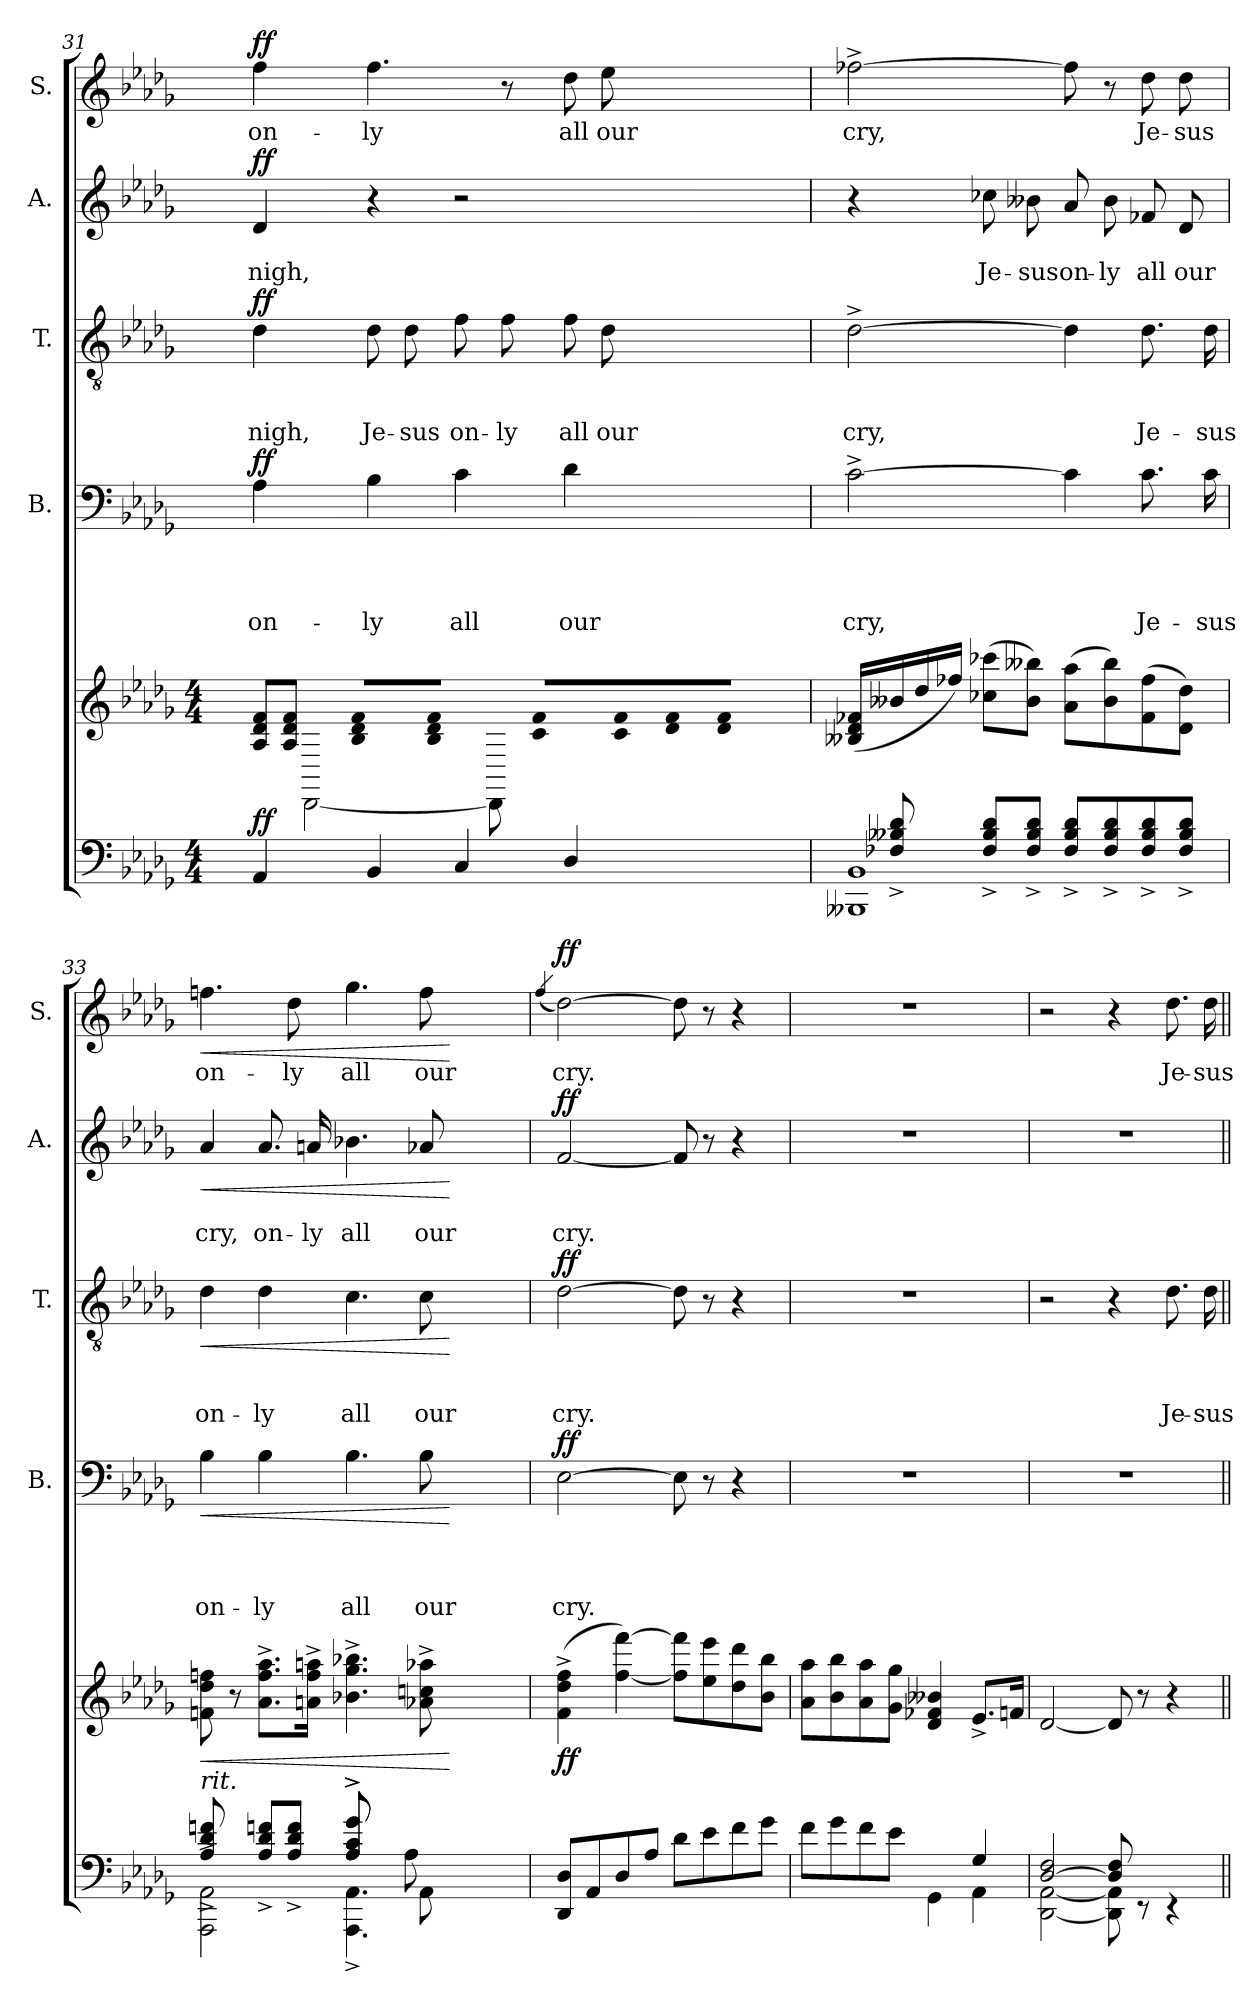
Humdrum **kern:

**kern	**dynam	**kern	**dynam	**kern	**text	**text	**text	**text	**dynam	**kern	**text	**text	**text	**dynam	**kern	**text	**text	**dynam	**kern	**text	**dynam
*part6	*part6	*part5	*part5	*part4	*part4	*part4	*part4	*part4	*part4	*part3	*part3	*part3	*part3	*part3	*part2	*part2	*part2	*part2	*part1	*part1	*part1
*staff6	*staff6	*staff5	*staff5	*staff4	*staff4	*staff4	*staff4	*staff4	*staff4	*staff3	*staff3	*staff3	*staff3	*staff3	*staff2	*staff2	*staff2	*staff2	*staff1	*staff1	*staff1
*	*	*	*	*I"B.	*	*	*	*	*	*I"T.	*	*	*	*	*I"A.	*	*	*	*I"S.	*	*
*	*	*	*	*I'B.	*	*	*	*	*	*I'T.	*	*	*	*	*I'A.	*	*	*	*I'S.	*	*
!!LO:PB:g=z
*clefF4	*	*clefG2	*	*clefF4	*	*	*	*	*	*clefGv2	*	*	*	*	*clefG2	*	*	*	*clefG2	*	*
*k[b-e-a-d-g-]	*	*k[b-e-a-d-g-]	*	*k[b-e-a-d-g-]	*	*	*	*	*	*k[b-e-a-d-g-]	*	*	*	*	*k[b-e-a-d-g-]	*	*	*	*k[b-e-a-d-g-]	*	*
*D-:	*	*D-:	*	*D-:	*	*	*	*	*	*D-:	*	*	*	*	*D-:	*	*	*	*D-:	*	*
*M4/4	*	*M4/4	*	*	*	*	*	*	*	*	*	*	*	*	*	*	*	*	*	*	*
*	*	*Xtuplet	*	*	*	*	*	*	*	*	*	*	*	*	*	*	*	*	*	*	*
=31	=31	=31	=31	=31	=31	=31	=31	=31	=31	=31	=31	=31	=31	=31	=31	=31	=31	=31	=31	=31	=31
*	*	*^	*	*	*	*	*	*	*	*	*	*	*	*	*	*	*	*	*	*	*
!	!LO:DY:a	!	!	!	!	!	!	!	!LO:LY:b	!LO:DY:a	!	!	!	!LO:LY:b	!LO:DY:a	!	!	!LO:LY:b	!LO:DY:a	!	!LO:LY:b	!LO:DY:a
4AA-/	ff	12A-/ 12d-/ 12f/L	48%5ryy	.	4A-\	.	.	.	on-	ff	4d-\	.	.	nigh,	ff	4d-/	.	nigh,	ff	4ff\	on-	ff
.	.	12A-/ 12d-/ 12f/J	.	.	.	.	.	.	.	.	.	.	.	.	.	.	.	.	.	.	.	.
.	.	.	[<2DD-\	.	.	.	.	.	.	.	.	.	.	.	.	.	.	.	.	.	.	.
.	.	96%5ryy	.	.	.	.	.	.	.	.	.	.	.	.	.	.	.	.	.	.	.	.
.	.	12B-/ 12d-/ 12f/L	.	.	.	.	.	.	.	.	.	.	.	.	.	.	.	.	.	.	.	.
!	!	!	!	!	!	!	!	!	!LO:LY:b	!	!	!	!	!LO:LY:b	!	!	!	!	!	!	!LO:LY:b	!
4BB-/	.	.	.	.	4B-\	.	.	.	-ly	.	8d-\	.	.	Je-	.	4r	.	.	.	4.ff\	-ly	.
.	.	12B-/ 12d-/ 12f/J	.	.	.	.	.	.	.	.	.	.	.	.	.	.	.	.	.	.	.	.
!	!	!	!	!	!	!	!	!	!	!	!	!	!	!LO:LY:b:rj	!	!	!	!	!	!	!	!
.	.	.	.	.	.	.	.	.	.	.	8d-\	.	.	-sus	.	.	.	.	.	.	.	.
.	.	96%5ryy	.	.	.	.	.	.	.	.	.	.	.	.	.	.	.	.	.	.	.	.
.	.	12c/ 12f/L	.	.	.	.	.	.	.	.	.	.	.	.	.	.	.	.	.	.	.	.
!	!	!	!	!	!	!	!	!	!LO:LY:b	!	!	!	!	!LO:LY:b	!	!	!	!	!	!	!	!
4C/	.	.	.	.	4c\	.	.	.	all	.	8f\	.	.	on-	.	2r	.	.	.	.	.	.
.	.	12c/ 12f/	.	.	.	.	.	.	.	.	.	.	.	.	.	.	.	.	.	.	.	.
.	.	8d-/ 8f/	8DD-\]	.	.	.	.	.	.	.	.	.	.	.	.	.	.	.	.	.	.	.
!	!	!	!	!	!	!	!	!	!	!	!	!	!	!LO:LY:b	!	!	!	!	!	!	!	!
.	.	.	.	.	.	.	.	.	.	.	8f\	.	.	-ly	.	.	.	.	.	8r	.	.
.	.	8d-/ 8f/J	48%7ryy	.	.	.	.	.	.	.	.	.	.	.	.	.	.	.	.	.	.	.
!	!	!	!	!	!	!	!	!	!LO:LY:b	!	!	!	!	!LO:LY:b	!	!	!	!	!	!	!LO:LY:b	!
4D-/	.	.	.	.	4d-\	.	.	.	our	.	8f\	.	.	all	.	.	.	.	.	8dd-\	all	.
.	.	48%7ryy	.	.	.	.	.	.	.	.	.	.	.	.	.	.	.	.	.	.	.	.
!	!	!	!	!	!	!	!	!	!	!	!	!	!	!LO:LY:b	!	!	!	!	!	!	!LO:LY:b	!
.	.	.	8ryy	.	.	.	.	.	.	.	8d-\	.	.	our	.	.	.	.	.	8ee-\	our	.
=32	=32	=32	=32	=32	=32	=32	=32	=32	=32	=32	=32	=32	=32	=32	=32	=32	=32	=32	=32	=32	=32	=32
*^	*	*	*	*	*	*	*	*	*	*	*	*	*	*	*	*	*	*	*	*	*	*
!	!	!	!	!	!	!	!	!	!	!LO:LY:b	!	!	!	!	!LO:LY:b	!	!	!	!	!	!	!LO:LY:b	!
*	*	*	*v	*v	*	*	*	*	*	*	*	*	*	*	*	*	*	*	*	*	*	*	*
1BBB--X 1BB-	16ryy	.	(<16B--X/ 16d-/ 16f-X/LL	.	[>2c^>\	.	.	.	cry,	.	[>2d-^>\	.	.	cry,	.	4r	.	.	.	[>2ff-X^>\	cry,	.
.	8F-X/^> 8B--X/^> 8d-/^>	.	16b--X/	.	.	.	.	.	.	.	.	.	.	.	.	.	.	.	.	.	.	.
.	.	.	16dd-/	.	.	.	.	.	.	.	.	.	.	.	.	.	.	.	.	.	.	.
.	16ryy	.	16ff-X/JJ)	.	.	.	.	.	.	.	.	.	.	.	.	.	.	.	.	.	.	.
!	!	!	!	!	!	!	!	!	!	!	!	!	!	!	!	!	!	!LO:LY:b	!	!	!	!
.	8F-/^> 8B--/^> 8d-/^>L	.	(>8cc-X\ 8ccc-X\L	.	.	.	.	.	.	.	.	.	.	.	.	8cc-X\	.	Je-	.	.	.	.
!	!	!	!	!	!	!	!	!	!	!	!	!	!	!	!	!	!	!LO:LY:b	!	!	!	!
.	8F-/^> 8B--/^> 8d-/^>J	.	8b--\ 8bb--X\J)	.	.	.	.	.	.	.	.	.	.	.	.	8b--X\	.	-sus	.	.	.	.
!	!	!	!	!	!	!	!	!	!	!	!	!	!	!	!	!	!	!LO:LY:b	!	!	!	!
.	8F-/^> 8B--/^> 8d-/^>L	.	(>8a-\ 8aa-\L	.	4c\]	.	.	.	.	.	4d-\]	.	.	.	.	8a-/	.	on-	.	8ff-\]	.	.
!	!	!	!	!	!	!	!	!	!	!	!	!	!	!	!	!	!	!LO:LY:b	!	!	!	!
.	8F-/^> 8B--/^> 8d-/^>	.	8b--\ 8bb--\)	.	.	.	.	.	.	.	.	.	.	.	.	8b--\	.	-ly	.	8r	.	.
!	!	!	!	!	!	!	!	!	!LO:LY:b	!	!	!	!	!LO:LY:b	!	!	!	!LO:LY:b	!	!	!LO:LY:b	!
.	8F-/^> 8B--/^> 8d-/^>	.	(>8f-\ 8ff-\	.	8.c\	.	.	.	Je-	.	8.d-\	.	.	Je-	.	8f-X/	.	all	.	8dd-\	Je-	.
!	!	!	!	!	!	!	!	!	!	!	!	!	!	!	!	!	!	!LO:LY:b	!	!	!LO:LY:b:rj	!
.	8F-/^> 8B--/^> 8d-/^>J	.	8d-\ 8dd-\J)	.	.	.	.	.	.	.	.	.	.	.	.	8d-/	.	our	.	8dd-\	-sus	.
!	!	!	!	!	!	!	!	!	!LO:LY:b	!	!	!	!	!LO:LY:b	!	!	!	!	!	!	!	!
.	.	.	.	.	16c\	.	.	.	-sus	.	16d-\	.	.	-sus	.	.	.	.	.	.	.	.
=33	=33	=33	=33	=33	=33	=33	=33	=33	=33	=33	=33	=33	=33	=33	=33	=33	=33	=33	=33	=33	=33	=33
*	*^	*	*^	*	*	*	*	*	*	*	*	*	*	*	*	*	*	*	*	*	*	*
!LO:TX:a:i:t=rit.	!	!	!	!	!	!	!	!	!	!	!	!	!	!	!	!	!	!	!	!	!	!	!	!
!	!	!	!	!	!	!LO:HP:b	!	!	!	!	!LO:LY:b	!LO:HP:b	!	!	!	!LO:LY:b	!LO:HP:b	!	!	!LO:LY:b	!LO:HP:b	!	!LO:LY:b	!LO:HP:b
2AAA-\^< 2AA-\^<	8A-/^> 8d-/^> 8fn/^>	2ryy	.	2ryy	8fn\ 8dd-\ 8ffn\	<	4B-\	.	.	.	on-	<	4d-\	.	.	on-	<	4a-/	.	cry,	<	4.ffn\	on-	<
.	8ryy	.	.	.	8r	.	.	.	.	.	.	.	.	.	.	.	.	.	.	.	.	.	.	.
!	!	!	!	!	!	!	!	!	!	!	!LO:LY:b	!	!	!	!	!LO:LY:b	!	!	!	!LO:LY:b	!	!	!	!
.	8A-/^> 8d-/^> 8fn/^>L	.	.	.	8.a-\^> 8.ff\^> 8.aa-\^>L	.	4B-\	.	.	.	-ly	.	4d-\	.	.	-ly	.	8.a-/	.	on-	.	.	.	.
!	!	!	!	!	!	!	!	!	!	!	!	!	!	!	!	!	!	!	!	!	!	!	!LO:LY:b	!
.	8A-/^> 8d-/^> 8f/^>J	.	.	.	.	.	.	.	.	.	.	.	.	.	.	.	.	.	.	.	.	8dd-\	-ly	.
!	!	!	!	!	!	!	!	!	!	!	!	!	!	!	!	!	!	!	!	!LO:LY:b	!	!	!	!
.	.	.	.	.	16an\^> 16ff\^> 16aan\^>Jk	.	.	.	.	.	.	.	.	.	.	.	.	16an/	.	-ly	.	.	.	.
!	!	!	!	!	!	!	!	!	!	!	!LO:LY:b	!	!	!	!	!LO:LY:b	!	!	!	!LO:LY:b	!	!	!LO:LY:b	!
8A-/^> 8c/^> 8g-/^>	4.AAA-\^< 4.AA-\^<	8A-/^> 8c/^> 8g-/^>	.	2ryy	4.b-X\^> 4.gg-\^> 4.bb-X\^>	.	4.B-\	.	.	.	all	.	4.c\	.	.	all	.	4.b-X\	.	all	.	4.gg-\	all	.
4...ryy	.	4ryy	.	.	.	.	.	.	.	.	.	.	.	.	.	.	.	.	.	.	.	.	.	.
!	!	!	!	!	!	!	!	!	!	!	!LO:LY:b	!	!	!	!	!LO:LY:b	!	!	!	!LO:LY:b	!	!	!LO:LY:b	!
.	8AA-\	8A-\	.	.	8a-X\^> 8ccn\^> 8aa-X\^>	.	8B-\	.	.	.	our	.	8c\	.	.	our	.	8a-X/	.	our	.	8ff\	our	.
.	4...ryy	4...ryy	.	4...ryy	4...ryy	[	4...ryy	.	.	.	.	[	4...ryy	.	.	.	[	4...ryy	.	.	[	4...ryy	.	[
4.ryy	.	.	.	.	.	.	.	.	.	.	.	.	.	.	.	.	.	.	.	.	.	.	.	.
*v	*v	*v	*	*	*	*	*	*	*	*	*	*	*	*	*	*	*	*	*	*	*	*	*	*
*	*	*v	*v	*	*	*	*	*	*	*	*	*	*	*	*	*	*	*	*	*	*	*
=34	=34	=34	=34	=34	=34	=34	=34	=34	=34	=34	=34	=34	=34	=34	=34	=34	=34	=34	=34	=34	=34
.	.	.	.	.	.	.	.	.	.	.	.	.	.	.	.	.	.	.	(4qff/	.	.
!	!	!	!LO:DY:b	!	!	!	!	!LO:LY:b	!LO:DY:a	!	!	!	!LO:LY:b	!LO:DY:a	!	!	!LO:LY:b	!LO:DY:a	!	!LO:LY:b	!LO:DY:a
8DD-/ 8D-/L	.	(>4f\^> 4dd-\^> 4ff\^>	ff	[>2E-\	.	.	.	cry.	ff	[>2d-\	.	.	cry.	ff	[<2f/	.	cry.	ff	[>2dd-\)	cry.	ff
8AA-/	.	.	.	.	.	.	.	.	.	.	.	.	.	.	.	.	.	.	.	.	.
8D-/	.	[<4ff\ [>4fff\)	.	.	.	.	.	.	.	.	.	.	.	.	.	.	.	.	.	.	.
8A-/J	.	.	.	.	.	.	.	.	.	.	.	.	.	.	.	.	.	.	.	.	.
8d-\L	.	8ff\] 8fff\]L	.	8E-\]	.	.	.	.	.	8d-\]	.	.	.	.	8f/]	.	.	.	8dd-\]	.	.
8e-\	.	8ee-\ 8eee-\	.	8r	.	.	.	.	.	8r	.	.	.	.	8r	.	.	.	8r	.	.
8f\	.	8dd-\ 8ddd-\	.	4r	.	.	.	.	.	4r	.	.	.	.	4r	.	.	.	4r	.	.
8g-\J	.	8b-\ 8bb-\J	.	.	.	.	.	.	.	.	.	.	.	.	.	.	.	.	.	.	.
!!LO:LB:g=z
=35	=35	=35	=35	=35	=35	=35	=35	=35	=35	=35	=35	=35	=35	=35	=35	=35	=35	=35	=35	=35	=35
*^	*	*	*	*	*	*	*	*	*	*	*	*	*	*	*	*	*	*	*	*	*
2.ryy	8f\L	.	8a-\ 8aa-\L	.	1r	.	.	.	.	.	1r	.	.	.	.	1r	.	.	.	1r	.	.
.	8g-\	.	8b-\ 8bb-\	.	.	.	.	.	.	.	.	.	.	.	.	.	.	.	.	.	.	.
.	8f\	.	8a-\ 8aa-\	.	.	.	.	.	.	.	.	.	.	.	.	.	.	.	.	.	.	.
.	8e-\J	.	8g-\ 8gg-\J	.	.	.	.	.	.	.	.	.	.	.	.	.	.	.	.	.	.	.
.	4GG-\	.	4d-/ 4f-X/ 4b--X/	.	.	.	.	.	.	.	.	.	.	.	.	.	.	.	.	.	.	.
4G-/	4AA-\	.	8.e-^</L	.	.	.	.	.	.	.	.	.	.	.	.	.	.	.	.	.	.	.
.	.	.	16fn/Jk	.	.	.	.	.	.	.	.	.	.	.	.	.	.	.	.	.	.	.
=36	=36	=36	=36	=36	=36	=36	=36	=36	=36	=36	=36	=36	=36	=36	=36	=36	=36	=36	=36	=36	=36	=36
[>2D-/ 2F/	[<2DD-\ [<2AA-\	.	[<2d-/	.	1r	.	.	.	.	.	2r	.	.	.	.	1r	.	.	.	2r	.	.
8D-/] 8F/	8DD-\] 8AA-\]	.	8d-/]	.	.	.	.	.	.	.	4r	.	.	.	.	.	.	.	.	4r	.	.
8rEE	4.ryy	.	8r	.	.	.	.	.	.	.	.	.	.	.	.	.	.	.	.	.	.	.
!	!	!	!	!	!	!	!	!	!	!	!	!	!	!LO:LY:b	!	!	!	!	!	!	!LO:LY:b	!
4rEE	.	.	4r	.	.	.	.	.	.	.	8.d-\	.	.	Je-	.	.	.	.	.	8.dd-\	Je-	.
!	!	!	!	!	!	!	!	!	!	!	!	!	!	!LO:LY:b	!	!	!	!	!	!	!LO:LY:b	!
.	.	.	.	.	.	.	.	.	.	.	16d-\	.	.	-sus	.	.	.	.	.	16dd-\	-sus	.
*v	*v	*	*	*	*	*	*	*	*	*	*	*	*	*	*	*	*	*	*	*	*	*
=||	=||	=||	=||	=||	=||	=||	=||	=||	=||	=||	=||	=||	=||	=||	=||	=||	=||	=||	=||	=||	=||
*-	*-	*-	*-	*-	*-	*-	*-	*-	*-	*-	*-	*-	*-	*-	*-	*-	*-	*-	*-	*-	*-
